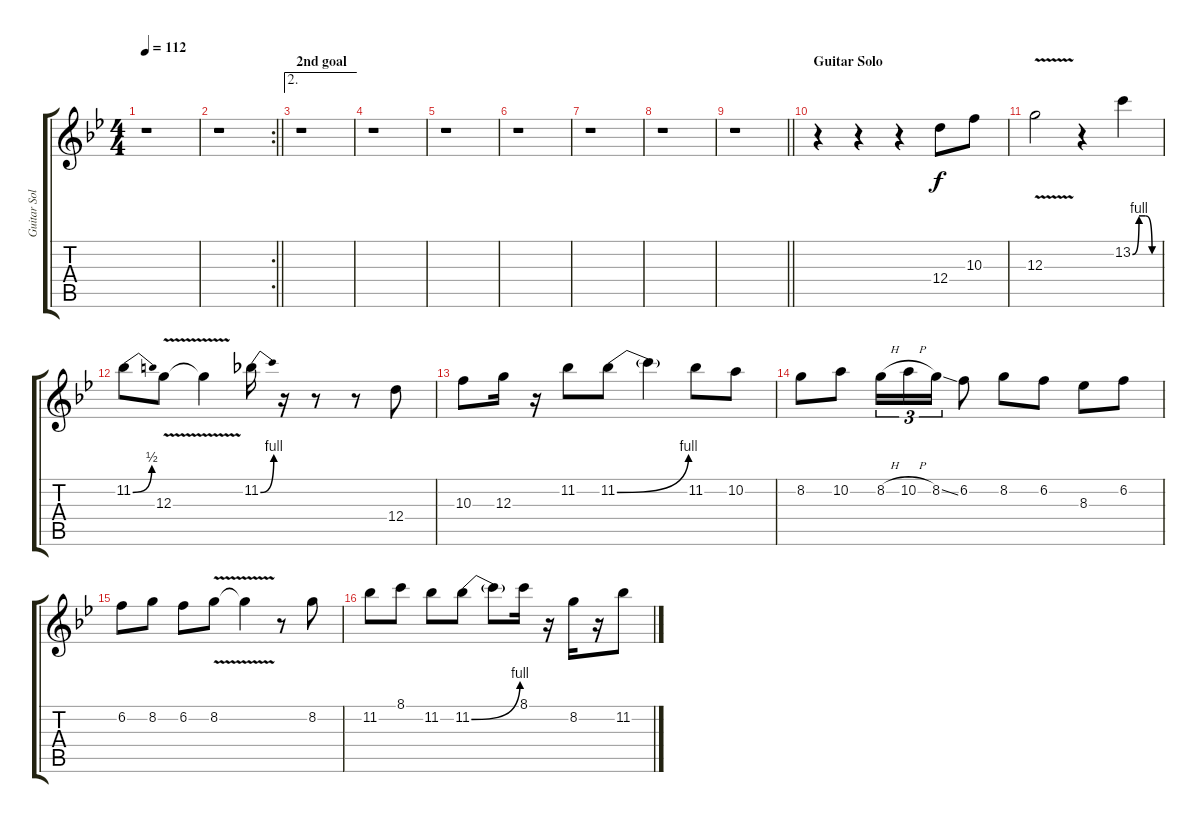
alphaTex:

\track ("Guitar Solo" "Guitar Sol") {instrument overdrivenguitar}
\staff {score tabs}
\tuning (E4 B3 G3 D3 A2 E2) {hide}
\ts (4 4)
\tempo 112
\clef g2
\ks bb
r.1{dy f} |
\rc 2
\barLineRight lightlight
r.1 |
\ae 2
\section ("" "2nd goal")
r.1 |
r.1 |
r.1 |
r.1 |
r.1 |
r.1 |
\barLineRight lightlight
r.1 |
\section ("" "Guitar Solo")
r.4 r.4 r.4 12.4.8 10.3.8 |
12.3{v}.2 r.4 13.2{be (custom 0 0 15 4 30 4 45 0 60 0)}.4 |
11.2{be (bend 0 0 60 2)}.8 12.3{v}.8 12.3{t}.4 11.2{be (bend 0 0 60 4)}.16 r.16 r.8 r.8 12.4.8 |
10.3.8 12.3.16 r.16 11.2.8 11.2{be (bend 0 0 60 4)}.8 11.2{t}.4 11.2.8 10.2.8 |
8.2.8 10.2.8 8.2{h}.16{tu (3 2)} 10.2{h}.16{tu (3 2)} 8.2{ss}.16{tu (3 2)} 6.2.8 8.2.8 6.2.8 8.3.8 6.2.8 |
6.2.8 8.2.8 6.2.8 8.2{v}.8 8.2{t}.4 r.8 8.2.8 |
11.2.8 8.1.8 11.2.8 11.2{be (bend 0 0 60 4)}.8 11.2{t}.8 8.1.16 r.16 8.2.16 r.16 11.2.8
